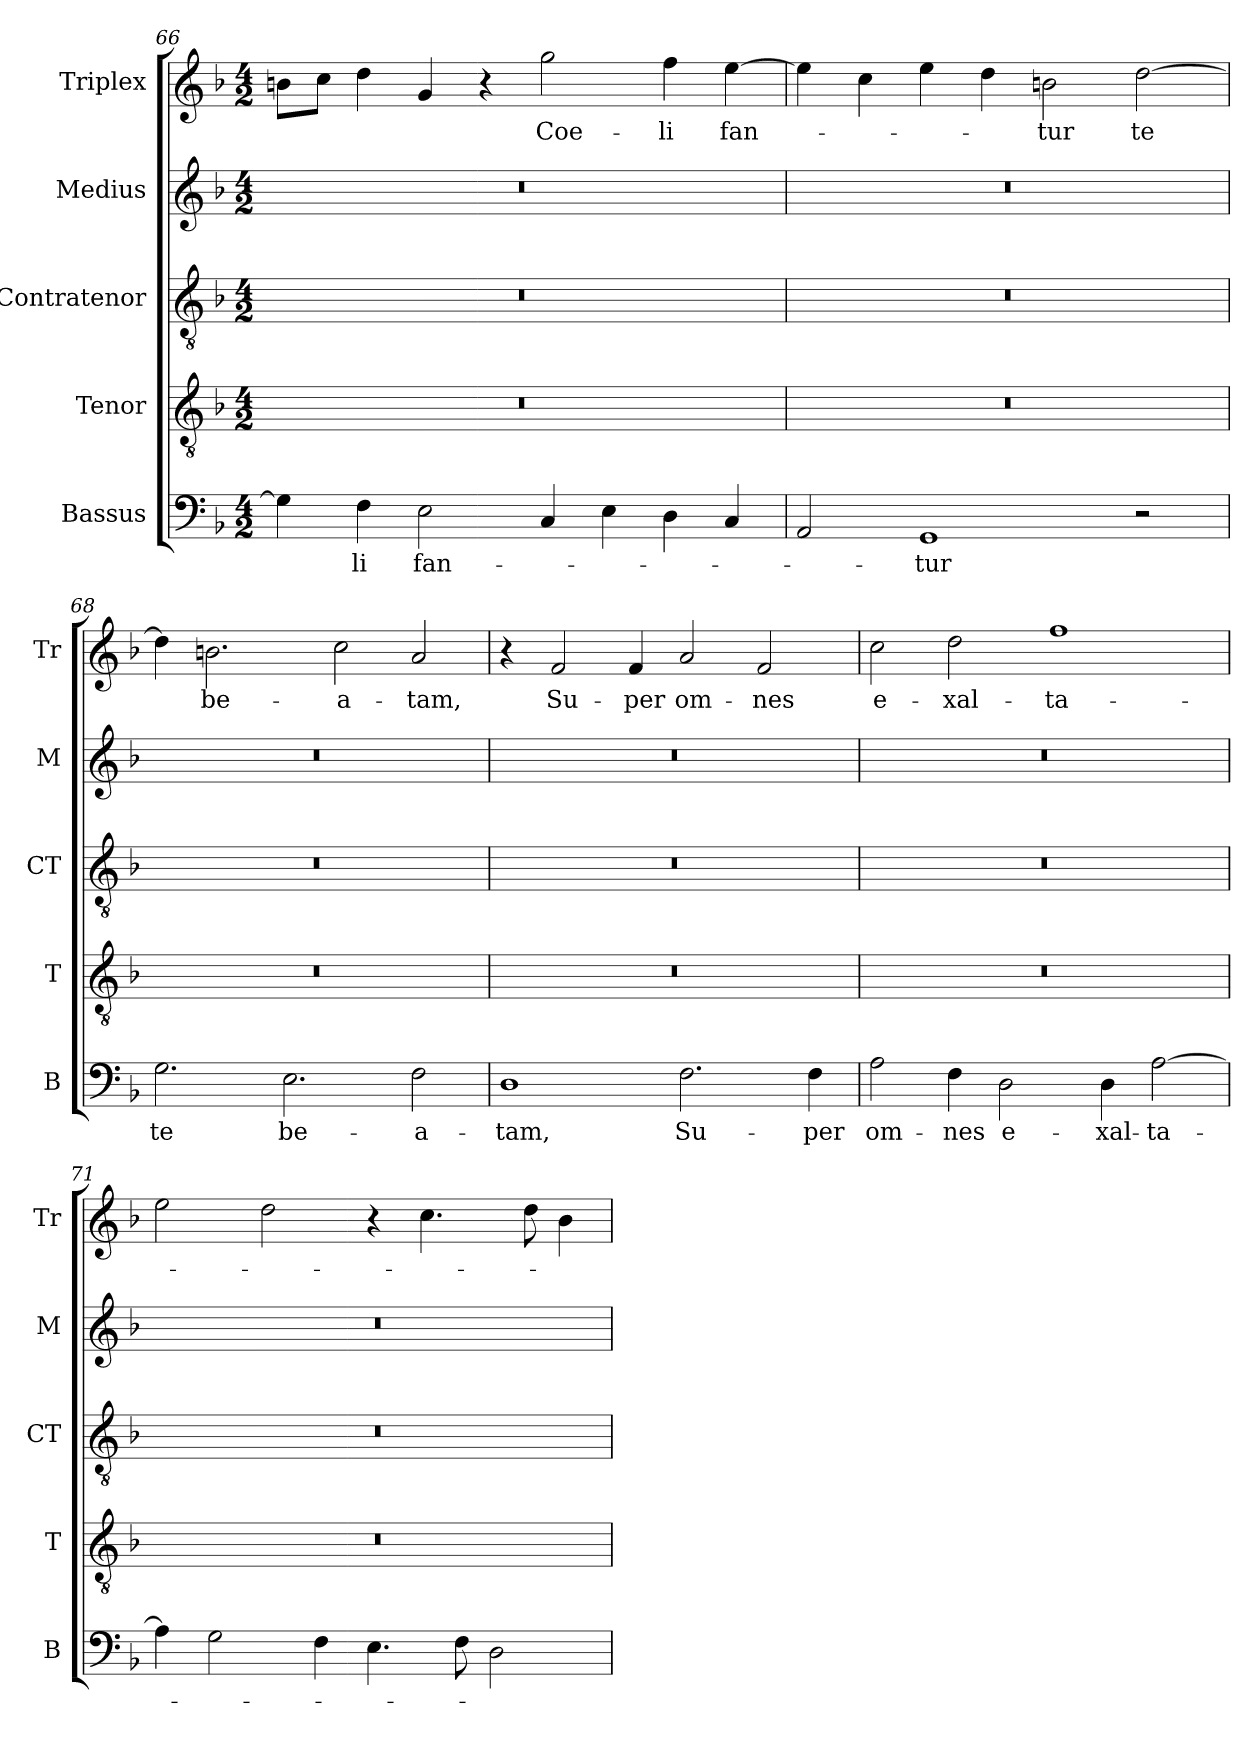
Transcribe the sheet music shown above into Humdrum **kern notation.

**kern	**text	**kern	**kern	**kern	**kern	**text
*part5	*part5	*part4	*part3	*part2	*part1	*part1
*staff5	*staff5	*staff4	*staff3	*staff2	*staff1	*staff1
*I"Bassus	*	*I"Tenor	*I"Contratenor	*I"Medius	*I"Triplex	*
*I'B	*	*I'T	*I'CT	*I'M	*I'Tr	*
*clefF4	*	*clefGv2	*clefGv2	*clefG2	*clefG2	*
*k[b-]	*	*k[b-]	*k[b-]	*k[b-]	*k[b-]	*
*F:	*	*F:	*F:	*F:	*F:	*
*M4/2	*	*M4/2	*M4/2	*M4/2	*M4/2	*
=66	=66	=66	=66	=66	=66	=66
4G\]	.	0r	0r	0r	8bn\L	.
.	.	.	.	.	8cc\J	.
!	!LO:LY:b	!	!	!	!	!
4F\	-li	.	.	.	4dd\	.
!	!LO:LY:b	!	!	!	!	!
2E\	fan-	.	.	.	4g/	.
.	.	.	.	.	4r	.
!	!	!	!	!	!	!LO:LY:b
4C/	.	.	.	.	2gg\	Coe-
4E\	.	.	.	.	.	.
!	!	!	!	!	!	!LO:LY:b
4D\	.	.	.	.	4ff\	-li
!	!	!	!	!	!	!LO:LY:b
4C/	.	.	.	.	[4ee\	fan-
=67	=67	=67	=67	=67	=67	=67
2AA/	.	0r	0r	0r	4ee\]	.
.	.	.	.	.	4cc\	.
!	!LO:LY:b	!	!	!	!	!
1GG	-tur	.	.	.	4ee\	.
.	.	.	.	.	4dd\	.
!	!	!	!	!	!	!LO:LY:b
.	.	.	.	.	2bn\	-tur
!	!	!	!	!	!	!LO:LY:b
2r	.	.	.	.	[2dd\	te
!!LO:LB:g=z
=68	=68	=68	=68	=68	=68	=68
!	!LO:LY:b	!	!	!	!	!
2.G\	te	0r	0r	0r	4dd\]	.
!	!	!	!	!	!	!LO:LY:b
.	.	.	.	.	2.bn\	be-
!	!LO:LY:b	!	!	!	!	!
2.E\	be-	.	.	.	.	.
!	!	!	!	!	!	!LO:LY:b
.	.	.	.	.	2cc\	-a-
!	!LO:LY:b	!	!	!	!	!
!	!	!	!	!	!	!LO:LY:b
2F\	-a-	.	.	.	2a/	-tam,
=69	=69	=69	=69	=69	=69	=69
!	!LO:LY:b	!	!	!	!	!
1D	-tam,	0r	0r	0r	4r	.
!	!	!	!	!	!	!LO:LY:b
.	.	.	.	.	2f/	Su-
!	!	!	!	!	!	!LO:LY:b
.	.	.	.	.	4f/	-per
!	!LO:LY:b	!	!	!	!	!
!	!	!	!	!	!	!LO:LY:b
2.F\	Su-	.	.	.	2a/	om-
!	!	!	!	!	!	!LO:LY:b
.	.	.	.	.	2f/	-nes
!	!LO:LY:b	!	!	!	!	!
4F\	-per	.	.	.	.	.
=70	=70	=70	=70	=70	=70	=70
!	!LO:LY:b	!	!	!	!	!
!	!	!	!	!	!	!LO:LY:b
2A\	om-	0r	0r	0r	2cc\	e-
!	!LO:LY:b	!	!	!	!	!
!	!	!	!	!	!	!LO:LY:b
4F\	-nes	.	.	.	2dd\	-xal-
!	!LO:LY:b	!	!	!	!	!
2D\	e-	.	.	.	.	.
!	!	!	!	!	!	!LO:LY:b
.	.	.	.	.	1ff	-ta-
!	!LO:LY:b	!	!	!	!	!
4D\	-xal-	.	.	.	.	.
!	!LO:LY:b	!	!	!	!	!
[2A\	-ta-	.	.	.	.	.
=71	=71	=71	=71	=71	=71	=71
4A\]	.	0r	0r	0r	2ee\	.
2G\	.	.	.	.	.	.
.	.	.	.	.	2dd\	.
4F\	.	.	.	.	.	.
4.E\	.	.	.	.	4r	.
.	.	.	.	.	4.cc\	.
8F\	.	.	.	.	.	.
2D\	.	.	.	.	.	.
.	.	.	.	.	8dd\	.
.	.	.	.	.	4b-\	.
=	=	=	=	=	=	=
*-	*-	*-	*-	*-	*-	*-
